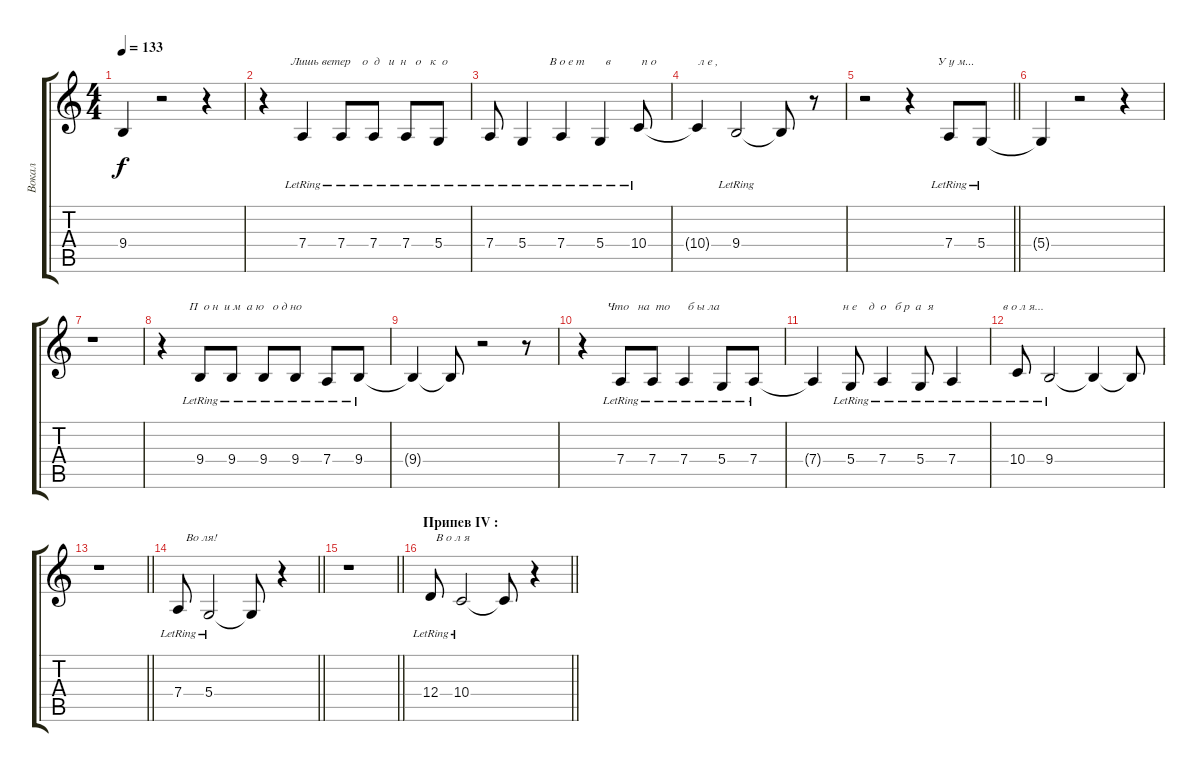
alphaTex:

\track ("Вокал" "Вокал") {instrument lead6voice}
\staff {score tabs}
\tuning (E4 B3 G3 D3 A2 E2) {hide}
\ts (4 4)
\tempo 133
\clef g2
\ks c
9.4{t}.4{dy f} r.2 r.4 |
r.4{txt "         Лишь ветер    о  д   и  н   о   к  о "} 7.4{lr}.4 7.4{lr}.8 7.4{lr}.8 7.4{lr}.8 5.4{lr}.8 |
7.4{lr}.8 5.4{lr}.4{txt "         В о е т       в "} 7.4{lr}.4 5.4{lr}.4 10.4{lr}.8{txt " п о              л е ,"} |
10.4{t}.4 9.4{lr}.2 9.4{t}.8 r.8 |
\barLineRight lightlight
r.2 r.4{txt "         У у м..."} 7.4{lr}.8 5.4{lr}.8 |
5.4{t}.4 r.2 r.4 |
r.1 |
r.4{txt "         П  о н  и м  а ю   о д но"} 9.4{lr}.8 9.4{lr}.8 9.4{lr}.8 9.4{lr}.8 7.4{lr}.8 9.4{lr}.8 |
9.4{t}.4 9.4{t}.8 r.2 r.8 |
r.4{txt "        Что   на  то      б ы ла"} 7.4{lr}.8 7.4{lr}.8 7.4{lr}.4 5.4{lr}.8 7.4{lr}.8 |
7.4{t}.4{txt "          н е    д  о   б р  а  я   "} 5.4{lr}.8 7.4{lr}.4 5.4{lr}.8 7.4{lr}.4{txt "                 в о л я..."} |
10.4{lr}.8 9.4{lr}.2 9.4{t}.4 9.4{t}.8 |
\barLineRight lightlight
r.1{txt "                             Во ля!"} |
\barLineRight lightlight
7.4{lr}.8 5.4{lr}.2 5.4{t}.8 r.4 |
\barLineRight lightlight
r.1{txt "                             В о л я"} |
\section ("" "Припев IV :")
\barLineRight lightlight
12.4{lr}.8 10.4{lr}.2 10.4{t}.8 r.4
